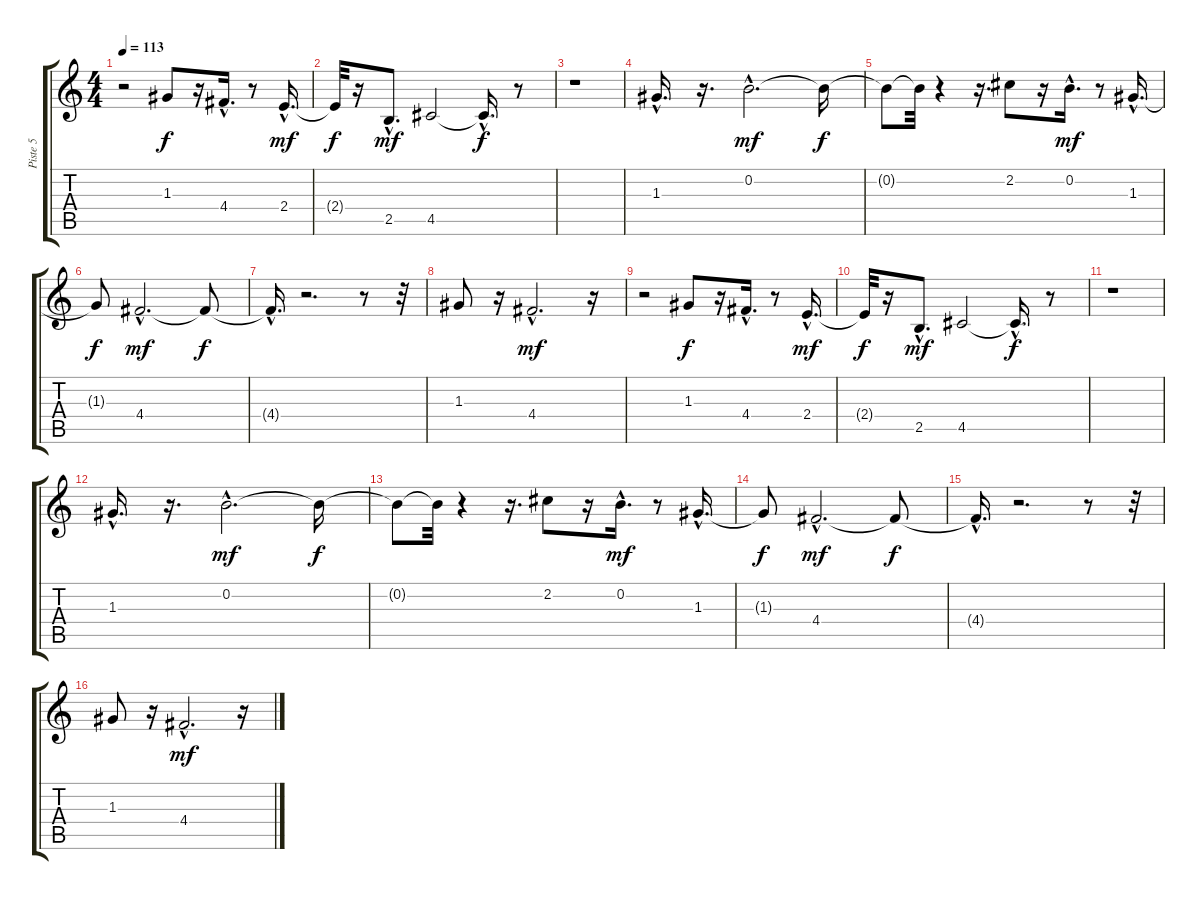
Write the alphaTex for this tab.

\track ("Piste 5" "Piste 5") {instrument electricguitarclean}
\staff {score tabs}
\tuning (E4 B3 G3 D3 A2 E2) {hide}
\ts (4 4)
\tempo 113
\clef g2
\ks c
r.2{dy mf} 1.3.8{dy f} r.16 4.4{hac}.16{d} r.8 2.4{hac}.16{d dy mf} |
2.4{t}.32{dy f} r.16 2.5{hac}.8{d dy mf} 4.5.2 4.5{hac t}.16{d dy f} r.8 |
r.1 |
1.3{hac}.16{d} r.16{d} 0.2{hac}.2{d dy mf} 0.2{t}.16{dy f} |
0.2{t}.8 0.2{t}.32 r.4 r.16{d} 2.2.8 r.16 0.2{hac}.16{d dy mf} r.8 1.3{hac}.16{d} |
1.3{t}.8{dy f} 4.4{hac}.2{d dy mf} 4.4{t}.8{dy f} |
4.4{hac t}.16{d} r.2{d} r.8 r.32 |
1.3.8 r.16 4.4{hac}.2{d dy mf} r.16 |
r.2 1.3.8{dy f} r.16 4.4{hac}.16{d} r.8 2.4{hac}.16{d dy mf} |
2.4{t}.32{dy f} r.16 2.5{hac}.8{d dy mf} 4.5.2 4.5{hac t}.16{d dy f} r.8 |
r.1 |
1.3{hac}.16{d} r.16{d} 0.2{hac}.2{d dy mf} 0.2{t}.16{dy f} |
0.2{t}.8 0.2{t}.32 r.4 r.16{d} 2.2.8 r.16 0.2{hac}.16{d dy mf} r.8 1.3{hac}.16{d} |
1.3{t}.8{dy f} 4.4{hac}.2{d dy mf} 4.4{t}.8{dy f} |
4.4{hac t}.16{d} r.2{d} r.8 r.32 |
1.3.8 r.16 4.4{hac}.2{d dy mf} r.16
